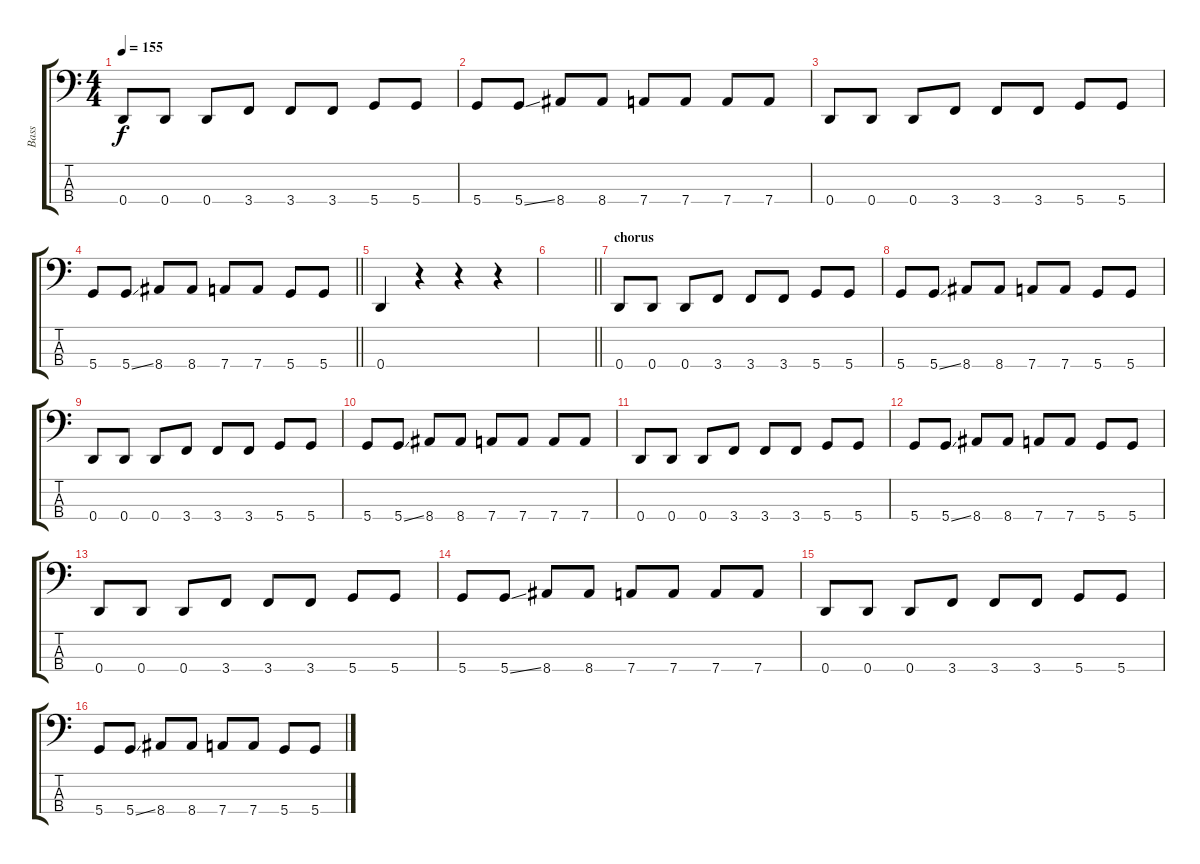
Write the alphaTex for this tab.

\track ("Bass" "Bass") {instrument slapbass2}
\staff {score tabs}
\tuning (G2 D2 A1 D1) {hide}
\ts (4 4)
\tempo 155
\clef f4
\ks c
0.4.8{dy f} 0.4.8 0.4.8 3.4.8 3.4.8 3.4.8 5.4.8 5.4.8 |
5.4.8 5.4{ss}.8 8.4.8 8.4.8 7.4.8 7.4.8 7.4.8 7.4.8 |
0.4.8 0.4.8 0.4.8 3.4.8 3.4.8 3.4.8 5.4.8 5.4.8 |
\barLineRight lightlight
5.4.8 5.4{ss}.8 8.4.8 8.4.8 7.4.8 7.4.8 5.4.8 5.4.8 |
0.4.4 r.4 r.4 r.4 |
\barLineRight lightlight
|
\section ("" "chorus")
0.4.8 0.4.8 0.4.8 3.4.8 3.4.8 3.4.8 5.4.8 5.4.8 |
5.4.8 5.4{ss}.8 8.4.8 8.4.8 7.4.8 7.4.8 5.4.8 5.4.8 |
0.4.8 0.4.8 0.4.8 3.4.8 3.4.8 3.4.8 5.4.8 5.4.8 |
5.4.8 5.4{ss}.8 8.4.8 8.4.8 7.4.8 7.4.8 7.4.8 7.4.8 |
0.4.8 0.4.8 0.4.8 3.4.8 3.4.8 3.4.8 5.4.8 5.4.8 |
5.4.8 5.4{ss}.8 8.4.8 8.4.8 7.4.8 7.4.8 5.4.8 5.4.8 |
0.4.8 0.4.8 0.4.8 3.4.8 3.4.8 3.4.8 5.4.8 5.4.8 |
5.4.8 5.4{ss}.8 8.4.8 8.4.8 7.4.8 7.4.8 7.4.8 7.4.8 |
0.4.8 0.4.8 0.4.8 3.4.8 3.4.8 3.4.8 5.4.8 5.4.8 |
5.4.8 5.4{ss}.8 8.4.8 8.4.8 7.4.8 7.4.8 5.4.8 5.4.8
